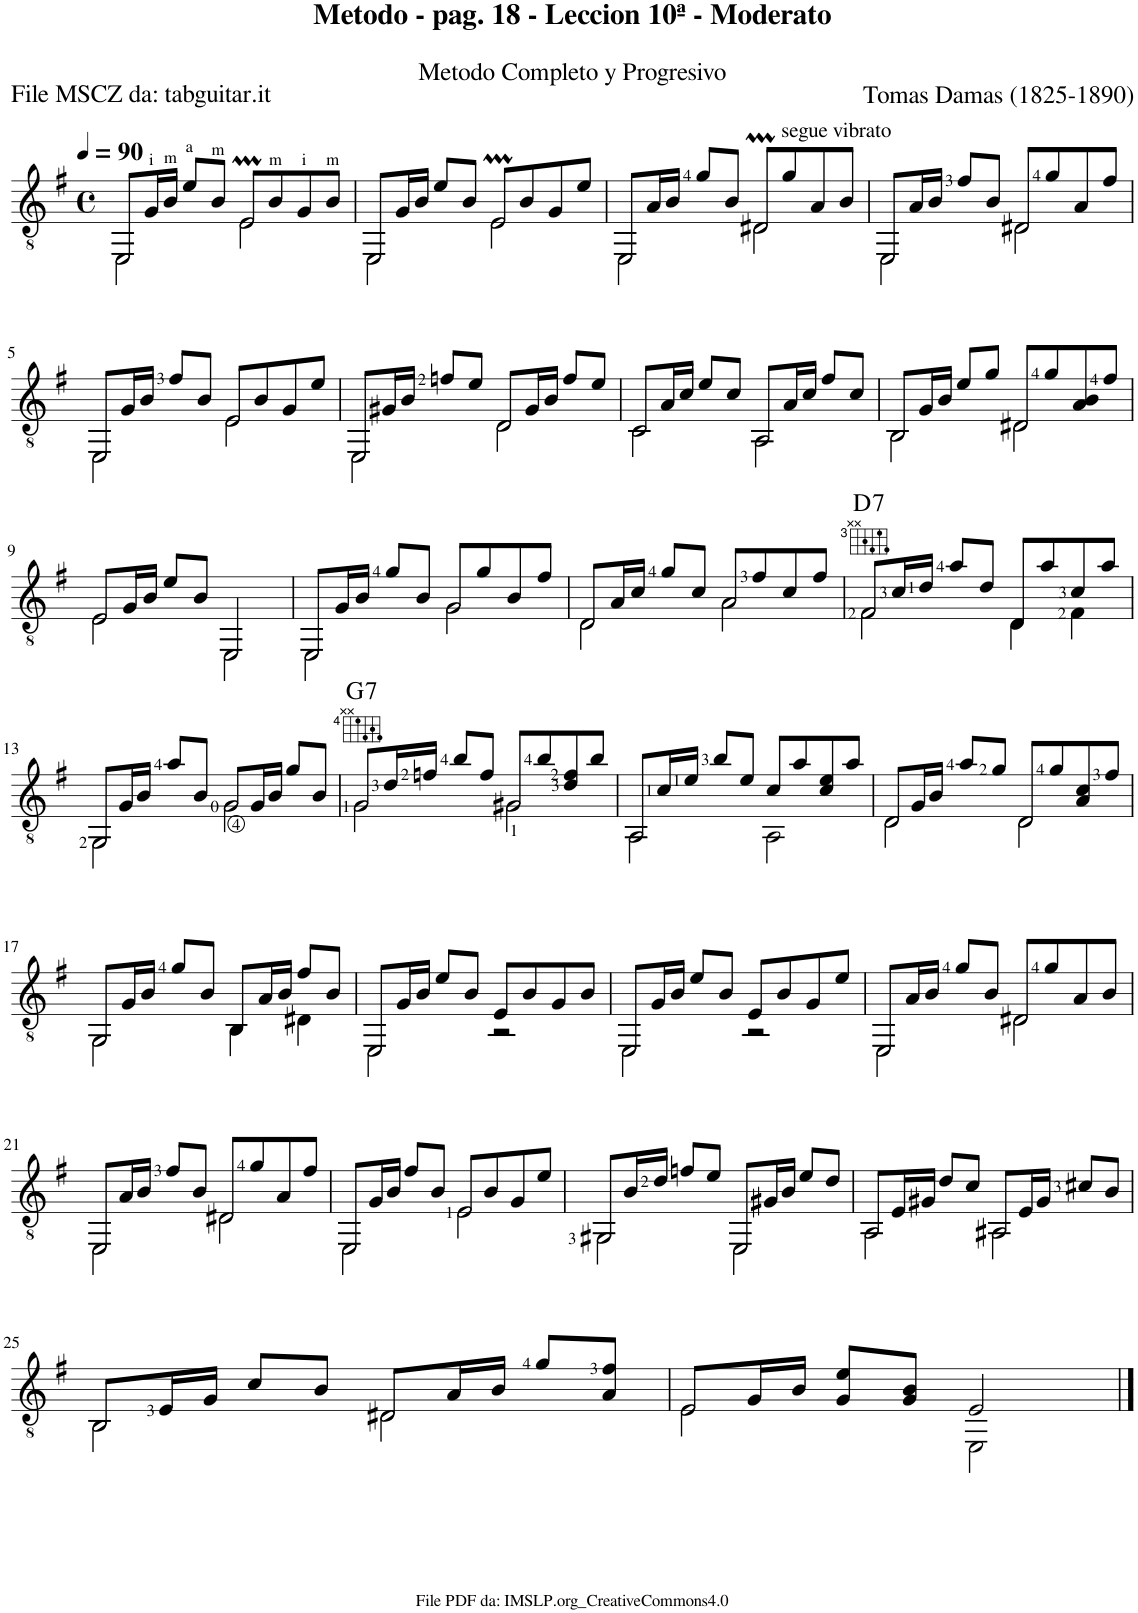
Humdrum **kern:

**kern	**harte
*part1	*part1
*staff1	*
*I"Guitar	*
*I'Guit.	*
*clefGv2	*
*k[f#]	*
*M4/4	*
*met(c)	*
*MM90	*
=1	=1
!LO:N:head=open	!
*^	*
8EE/L	2EE\	.
16G/L	.	.
16B/JJ	.	.
8e/L	.	.
8B/J	.	.
!LO:N:head=open	!	!
8EM/L	2E\	.
8B/	.	.
8G/	.	.
8B/J	.	.
=2	=2	=2
!LO:N:head=open	!	!
8EE/L	2EE\	.
16G/L	.	.
16B/JJ	.	.
8e/L	.	.
8B/J	.	.
!LO:N:head=open	!	!
8EM/L	2E\	.
8B/	.	.
8G/	.	.
8e/J	.	.
=3	=3	=3
!LO:N:head=open	!	!
8EE/L	2EE\	.
16A/L	.	.
16B/JJ	.	.
8g/L	.	.
8B/J	.	.
!LO:N:head=open	!	!
8D#Xm/L	2D#\	.
!LO:TX:a:t=segue vibrato	!	!
8g/	.	.
8A/	.	.
8B/J	.	.
=4	=4	=4
!LO:N:head=open	!	!
8EE/L	2EE\	.
16A/L	.	.
16B/JJ	.	.
8f#/L	.	.
8B/J	.	.
!LO:N:head=open	!	!
8D#X/L	2D#\	.
8g/	.	.
8A/	.	.
8f#/J	.	.
!!LO:LB:g=z	!!
=5	=5	=5
!LO:N:head=open	!	!
8EE/L	2EE\	.
16G/L	.	.
16B/JJ	.	.
8f#/L	.	.
8B/J	.	.
!LO:N:head=open	!	!
8E/L	2E\	.
8B/	.	.
8G/	.	.
8e/J	.	.
=6	=6	=6
!LO:N:head=open	!	!
8EE/L	2EE\	.
16G#X/L	.	.
16B/JJ	.	.
8fn/L	.	.
8e/J	.	.
!LO:N:head=open	!	!
8D/L	2D\	.
16G#/L	.	.
16B/JJ	.	.
8f/L	.	.
8e/J	.	.
=7	=7	=7
!LO:N:head=open	!	!
8C/L	2C\	.
16A/L	.	.
16c/JJ	.	.
8e/L	.	.
8c/J	.	.
!LO:N:head=open	!	!
8AA/L	2AA\	.
16A/L	.	.
16c/JJ	.	.
8f#/L	.	.
8c/J	.	.
=8	=8	=8
!LO:N:head=open	!	!
8BB/L	2BB\	.
16G/L	.	.
16B/JJ	.	.
8e/L	.	.
8g/J	.	.
!LO:N:head=open	!	!
8D#X/L	2D#\	.
8g/	.	.
8A/ 8B/	.	.
8f#/J	.	.
!!LO:LB:g=z	!!
=9	=9	=9
!LO:N:head=open	!	!
8E/L	2E\	.
16G/L	.	.
16B/JJ	.	.
8e/L	.	.
8B/J	.	.
2EE/	2EE\	.
=10	=10	=10
!LO:N:head=open	!	!
8EE/L	2EE\	.
16G/L	.	.
16B/JJ	.	.
8g/L	.	.
8B/J	.	.
!LO:N:head=open	!	!
8G/L	2G\	.
8g/	.	.
8B/	.	.
8f#/J	.	.
=11	=11	=11
!LO:N:head=open	!	!
8D/L	2D\	.
16A/L	.	.
16c/JJ	.	.
8g/L	.	.
8c/J	.	.
!LO:N:head=open	!	!
8A/L	2A\	.
8f#/	.	.
8c/	.	.
8f#/J	.	.
=12	=12	=12
!LO:N:head=open	!	!LO:H:kt=7
8F#/L	2F#\	D:7
16c/L	.	.
16d/JJ	.	.
8a/L	.	.
8d/J	.	.
8D/L	4D\	.
8a/	.	.
8c/	4F#\	.
8a/J	.	.
!!LO:LB:g=z	!!
=13	=13	=13
!LO:N:head=open	!	!
8GG/L	2GG\	.
16G/L	.	.
16B/JJ	.	.
8a/L	.	.
8B/J	.	.
!LO:N:head=open	!	!
8G/L	2G\	.
16G/L	.	.
16B/JJ	.	.
8g/L	.	.
8B/J	.	.
=14	=14	=14
!LO:N:head=open	!	!LO:H:kt=7
8G/L	2G\	G:7
16d/L	.	.
16fn/JJ	.	.
8b/L	.	.
8f/J	.	.
!LO:N:head=open	!	!
8G#X/L	2G#\	.
8b/	.	.
8d/ 8f/	.	.
8b/J	.	.
=15	=15	=15
!LO:N:head=open	!	!
8AA/L	2AA\	.
16c/L	.	.
16e/JJ	.	.
8b/L	.	.
8e/J	.	.
8c/L	2AA\	.
8a/	.	.
8c/ 8e/	.	.
8a/J	.	.
=16	=16	=16
!LO:N:head=open	!	!
8D/L	2D\	.
16G/L	.	.
16B/JJ	.	.
8a/L	.	.
8g/J	.	.
!LO:N:head=open	!	!
8D/L	2D\	.
8g/	.	.
8A/ 8c/	.	.
8f#/J	.	.
!!LO:LB:g=z	!!
=17	=17	=17
!LO:N:head=open	!	!
8GG/L	2GG\	.
16G/L	.	.
16B/JJ	.	.
8g/L	.	.
8B/J	.	.
8BB/L	4BB\	.
16A/L	.	.
16B/JJ	.	.
8f#/L	4D#X\	.
8B/J	.	.
=18	=18	=18
!LO:N:head=open	!	!
8EE/L	2EE\	.
16G/L	.	.
16B/JJ	.	.
8e/L	.	.
8B/J	.	.
8E/L	2r	.
8B/	.	.
8G/	.	.
8B/J	.	.
=19	=19	=19
!LO:N:head=open	!	!
8EE/L	2EE\	.
16G/L	.	.
16B/JJ	.	.
8e/L	.	.
8B/J	.	.
8E/L	2r	.
8B/	.	.
8G/	.	.
8e/J	.	.
=20	=20	=20
!LO:N:head=open	!	!
8EE/L	2EE\	.
16A/L	.	.
16B/JJ	.	.
8g/L	.	.
8B/J	.	.
!LO:N:head=open	!	!
8D#X/L	2D#\	.
8g/	.	.
8A/	.	.
8B/J	.	.
!!LO:LB:g=z	!!
=21	=21	=21
!LO:N:head=open	!	!
8EE/L	2EE\	.
16A/L	.	.
16B/JJ	.	.
8f#/L	.	.
8B/J	.	.
!LO:N:head=open	!	!
8D#X/L	2D#\	.
8g/	.	.
8A/	.	.
8f#/J	.	.
=22	=22	=22
!LO:N:head=open	!	!
8EE/L	2EE\	.
16G/L	.	.
16B/JJ	.	.
8f#/L	.	.
8B/J	.	.
!LO:N:head=open	!	!
8E/L	2E\	.
8B/	.	.
8G/	.	.
8e/J	.	.
=23	=23	=23
!LO:N:head=open	!	!
8GG#X/L	2GG#\	.
16B/L	.	.
16d/JJ	.	.
8fn/L	.	.
8e/J	.	.
!LO:N:head=open	!	!
8EE/L	2EE\	.
16G#X/L	.	.
16B/JJ	.	.
8e/L	.	.
8d/J	.	.
=24	=24	=24
!LO:N:head=open	!	!
8AA/L	2AA\	.
16E/L	.	.
16G#X/JJ	.	.
8d/L	.	.
8c/J	.	.
!LO:N:head=open	!	!
8AA#X/L	2AA#\	.
16E/L	.	.
16G#/JJ	.	.
8c#X/L	.	.
8B/J	.	.
!!LO:LB:g=z	!!
=25	=25	=25
!LO:N:head=open	!	!
8BB/L	2BB\	.
16E/L	.	.
16G/JJ	.	.
8c/L	.	.
8B/J	.	.
!LO:N:head=open	!	!
8D#X/L	2D#\	.
16A/L	.	.
16B/JJ	.	.
8g/L	.	.
8A/ 8f#/J	.	.
=26	=26	=26
!LO:N:head=open	!	!
8E/L	2E\	.
16G/L	.	.
16B/JJ	.	.
8G/ 8e/L	.	.
8G/ 8B/J	.	.
2E/	2EE\	.
*v	*v	*
==	==
*-	*-
